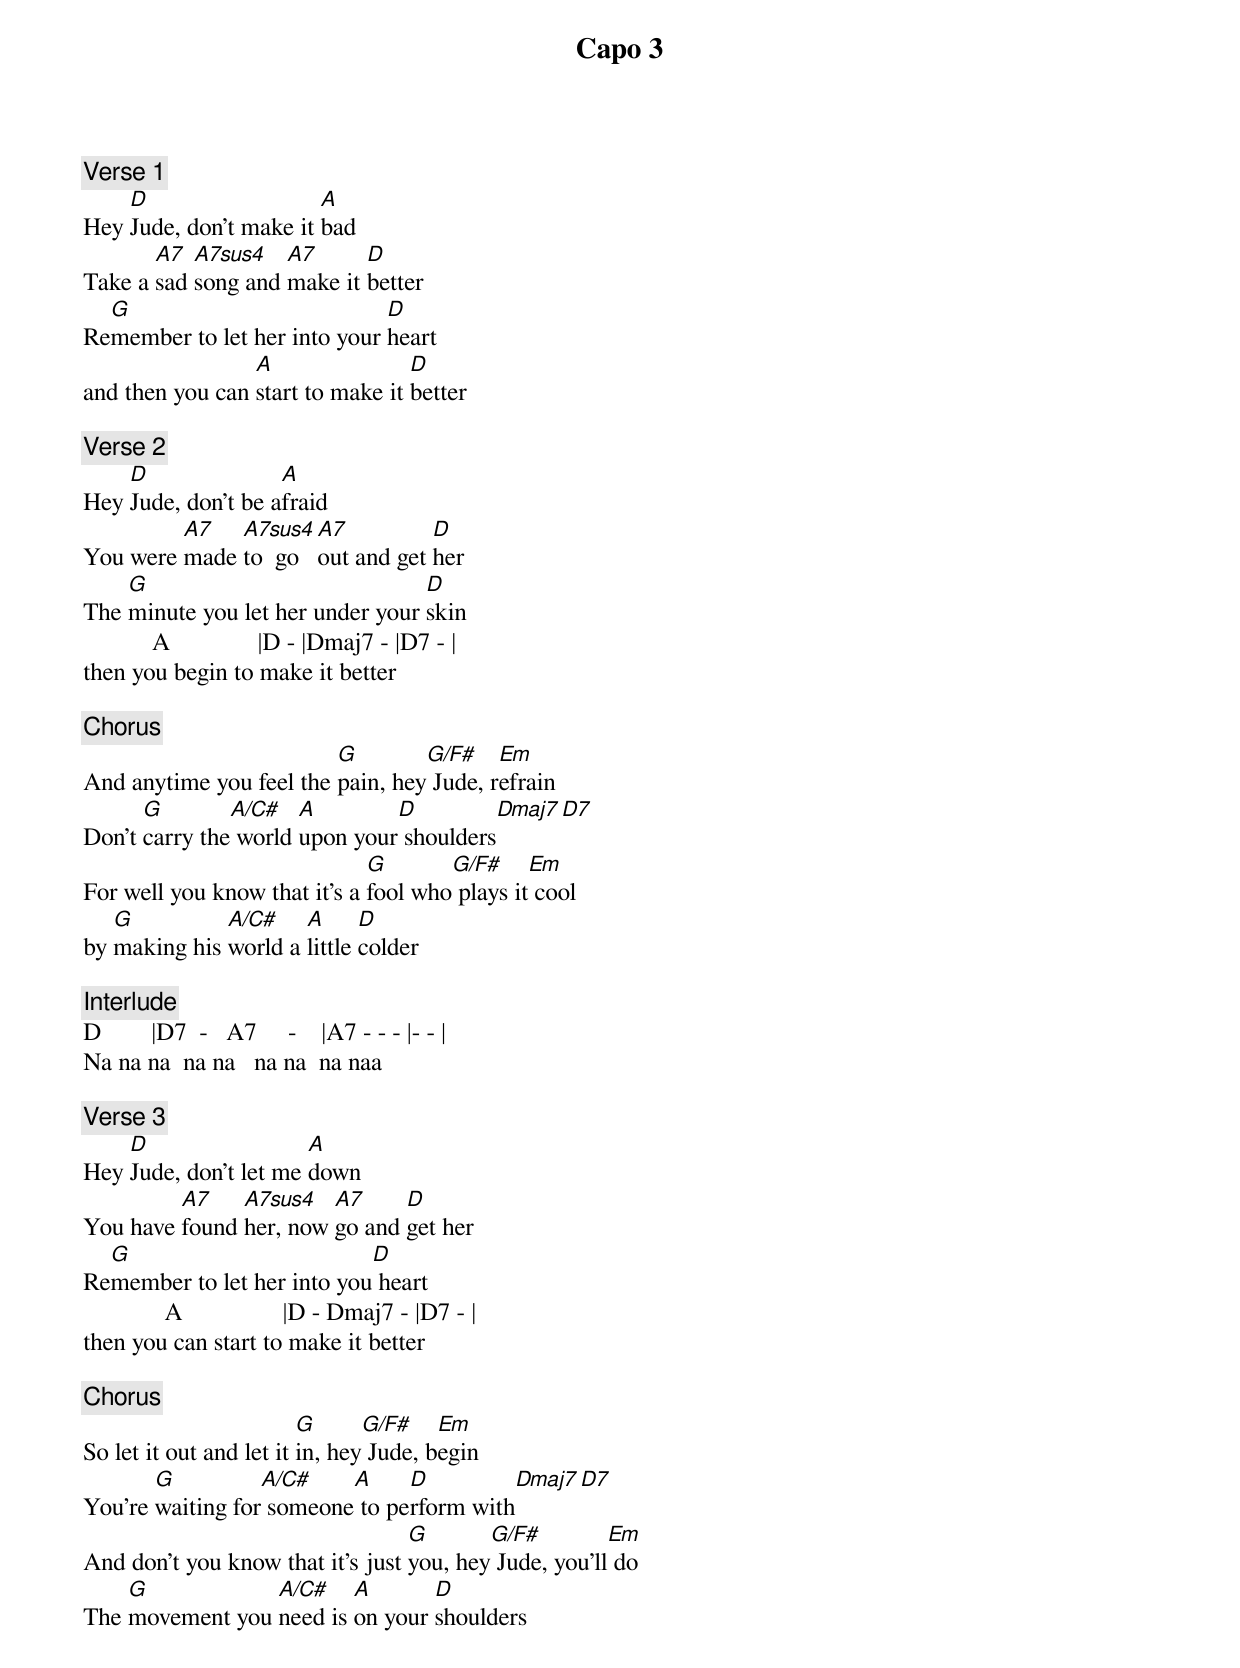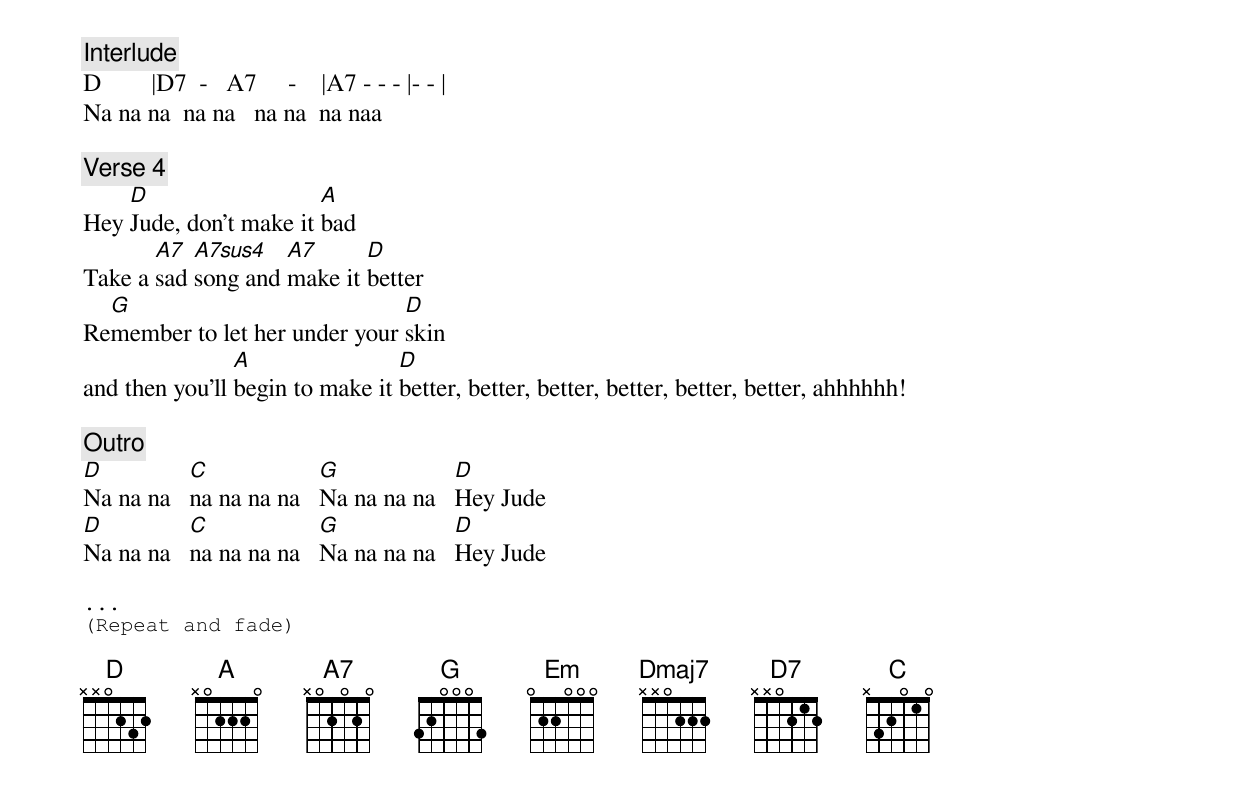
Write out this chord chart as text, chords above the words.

Capo 3

[Verse 1]
    D                   A
Hey Jude, don't make it bad
       A7  A7sus4   A7      D
Take a sad song and make it better
  G                           D
Remember to let her into your heart
                 A                D
and then you can start to make it better

[Verse 2]
    D               A
Hey Jude, don't be afraid
         A7   A7sus4 A7          D
You were made to  go out and get her
    G                             D
The minute you let her under your skin
           A              |D - |Dmaj7 - |D7 - |
then you begin to make it better

[Chorus]
                         G        G/F#    Em
And anytime you feel the pain, hey Jude, refrain
      G        A/C#   A        D         Dmaj7 D7
Don't carry the world upon your shoulders
                              G       G/F#     Em
For well you know that it's a fool who plays it cool
   G          A/C#    A      D
by making his world a little colder

[Interlude]
D        |D7  -   A7     -    |A7 - - - |- - |
Na na na  na na   na na  na naa

[Verse 3]
    D                  A
Hey Jude, don't let me down
         A7    A7sus4   A7     D
You have found her, now go and get her
  G                         D
Remember to let her into you heart
             A                |D - Dmaj7 - |D7 - |
then you can start to make it better

[Chorus]
                         G      G/F#    Em
So let it out and let it in, hey Jude, begin
       G          A/C#    A     D            Dmaj7  D7
You're waiting for someone to perform with
                                  G       G/F#         Em
And don't you know that it's just you, hey Jude, you'll do
    G            A/C#    A       D
The movement you need is on your shoulders

[Interlude]
D        |D7  -   A7     -    |A7 - - - |- - |
Na na na  na na   na na  na naa

[Verse 4]
    D                   A
Hey Jude, don't make it bad
       A7  A7sus4   A7      D
Take a sad song and make it better
  G                            D
Remember to let her under your skin
                A                D
and then you'll begin to make it better, better, better, better, better, better, ahhhhhh!

[Outro]
D          C		 G	       D
Na na na   na na na na   Na na na na   Hey Jude
D          C		 G	       D
Na na na   na na na na   Na na na na   Hey Jude

...
(Repeat and fade)
